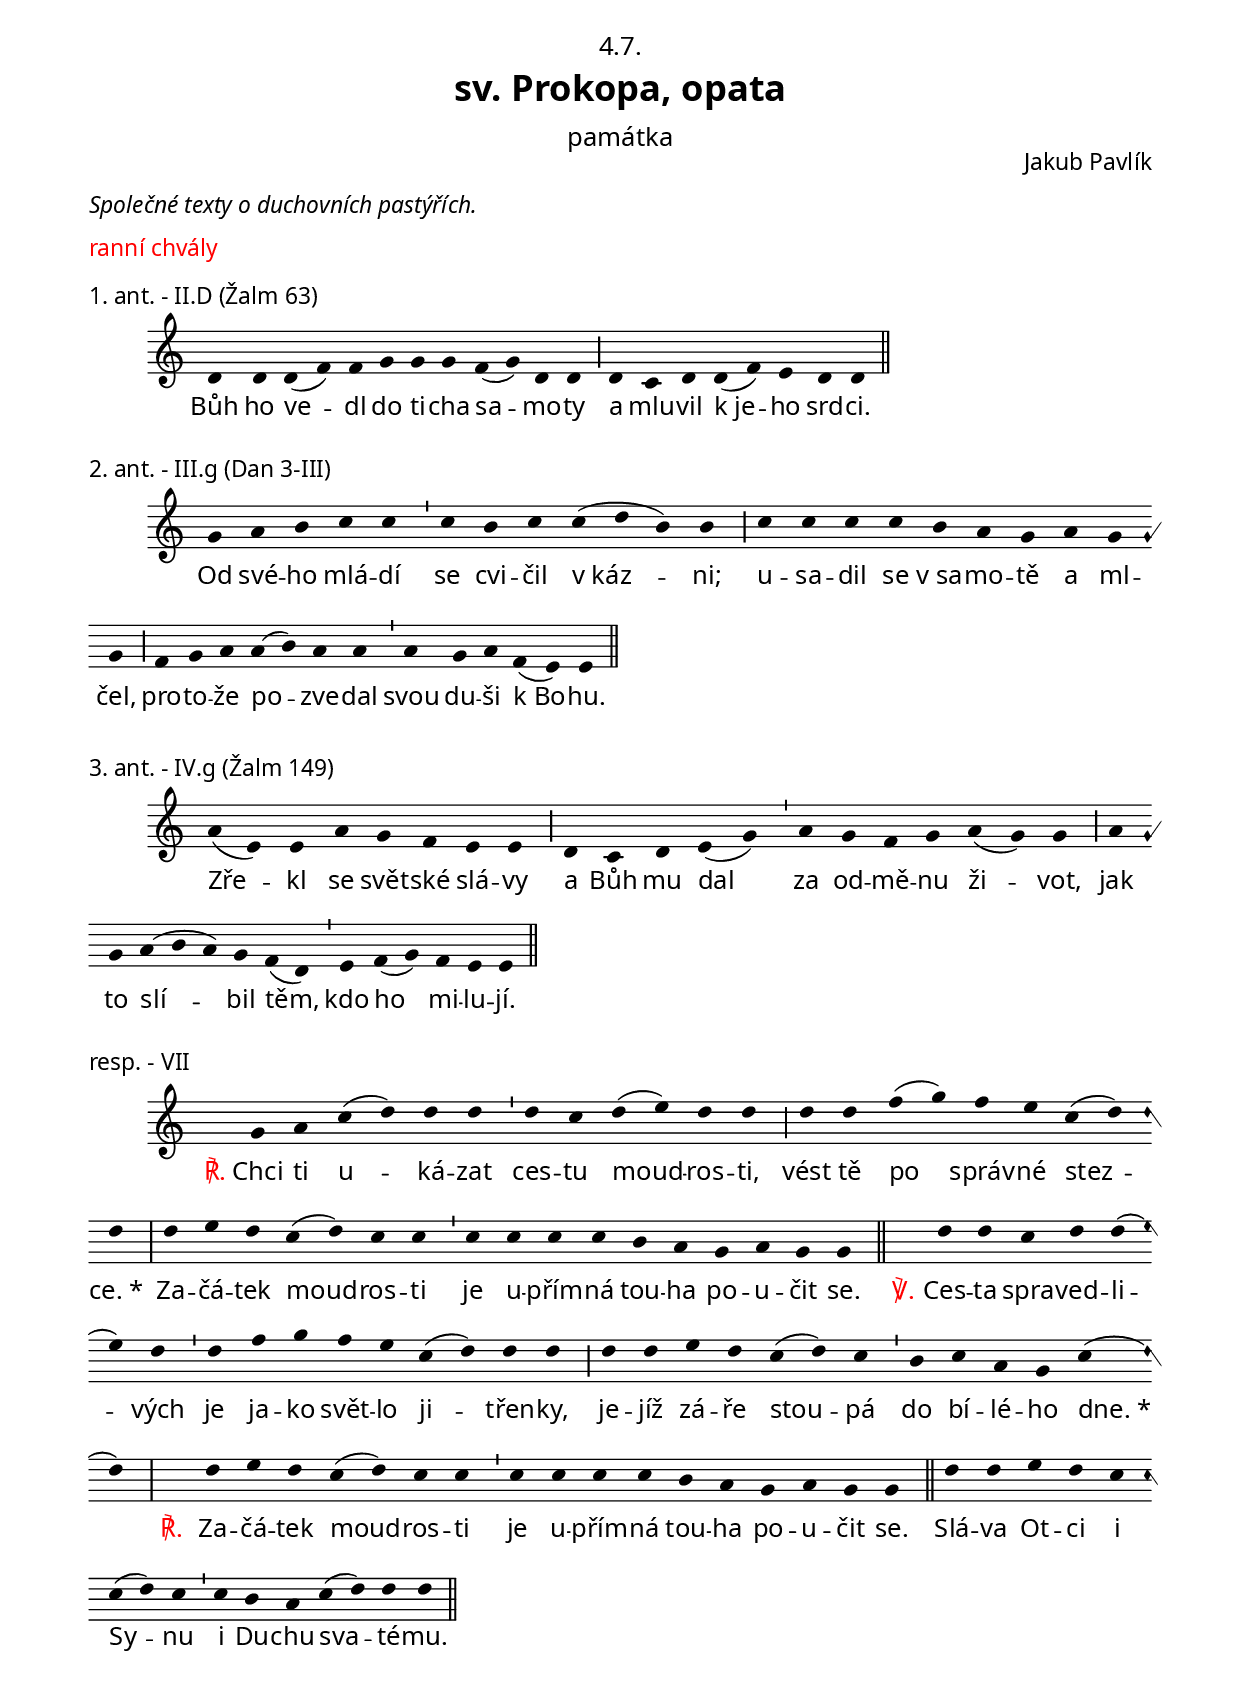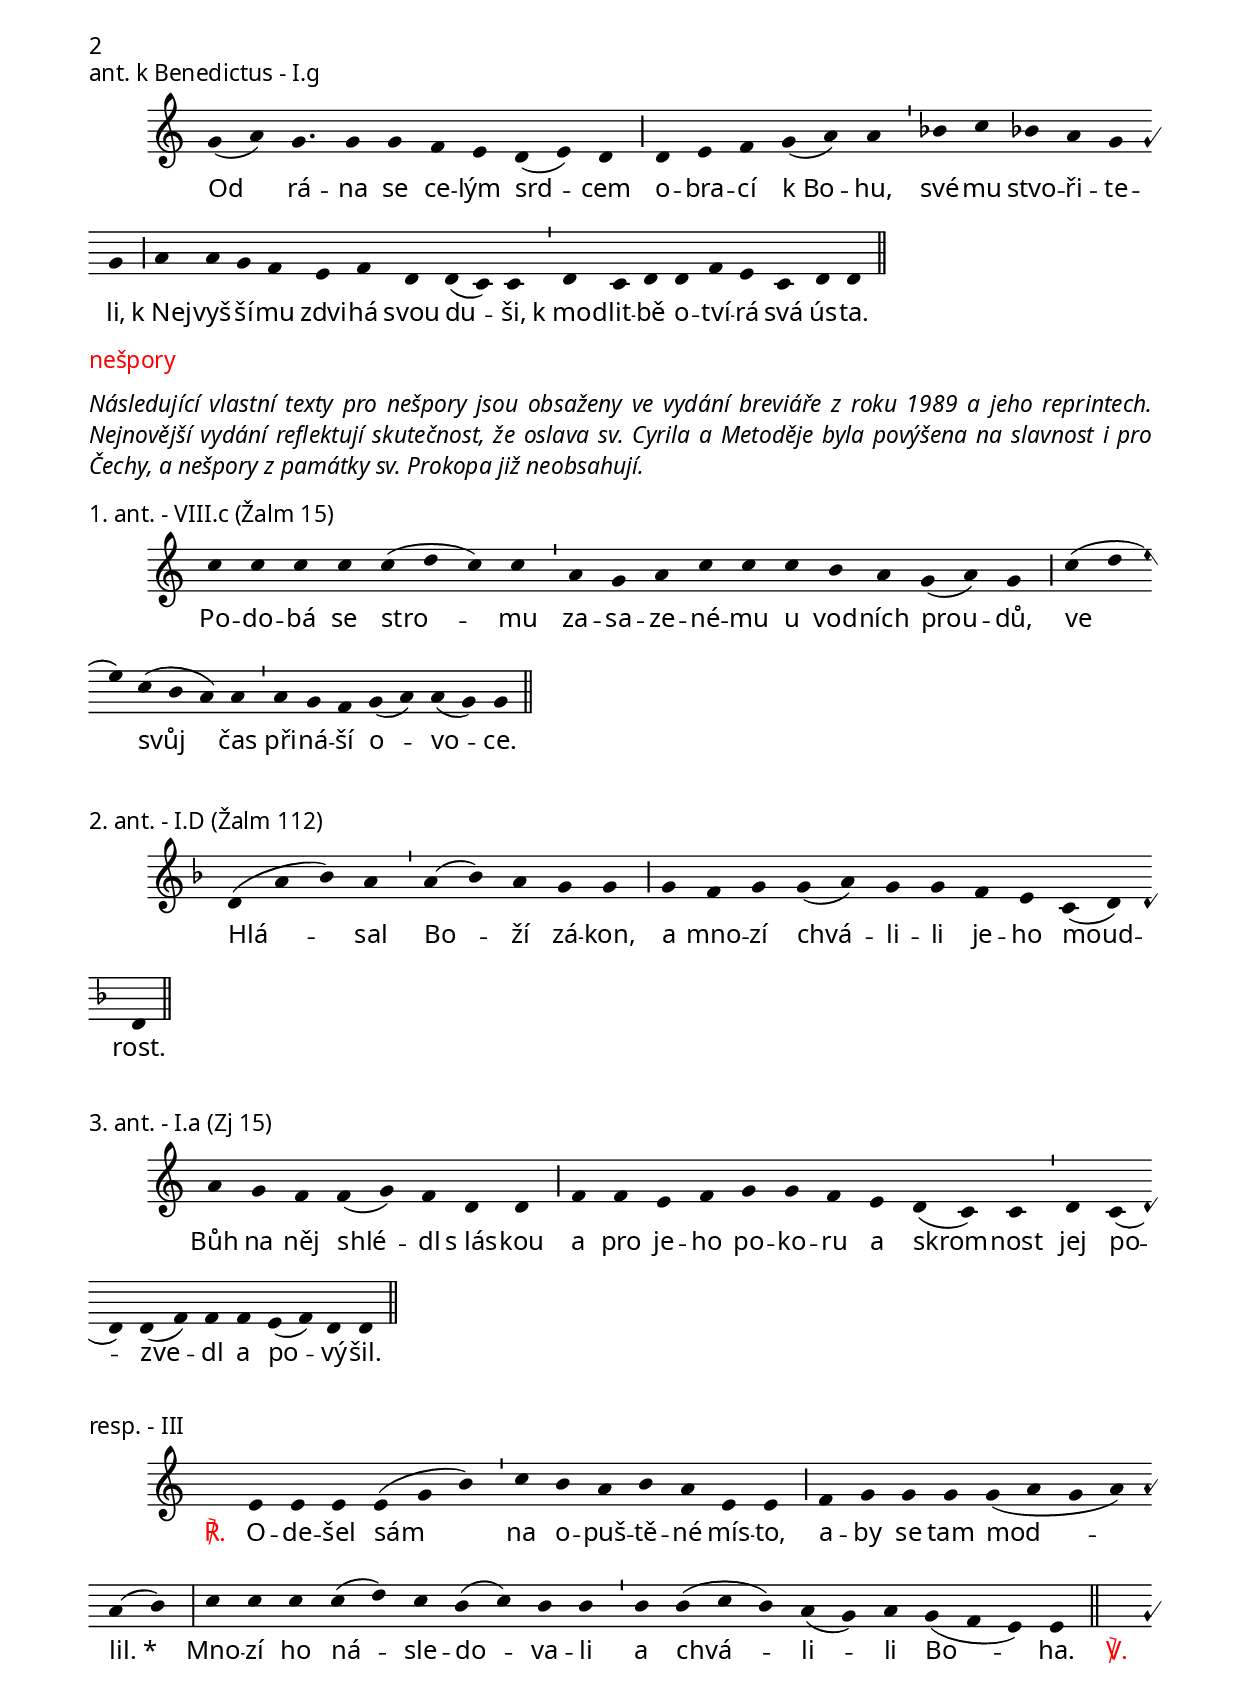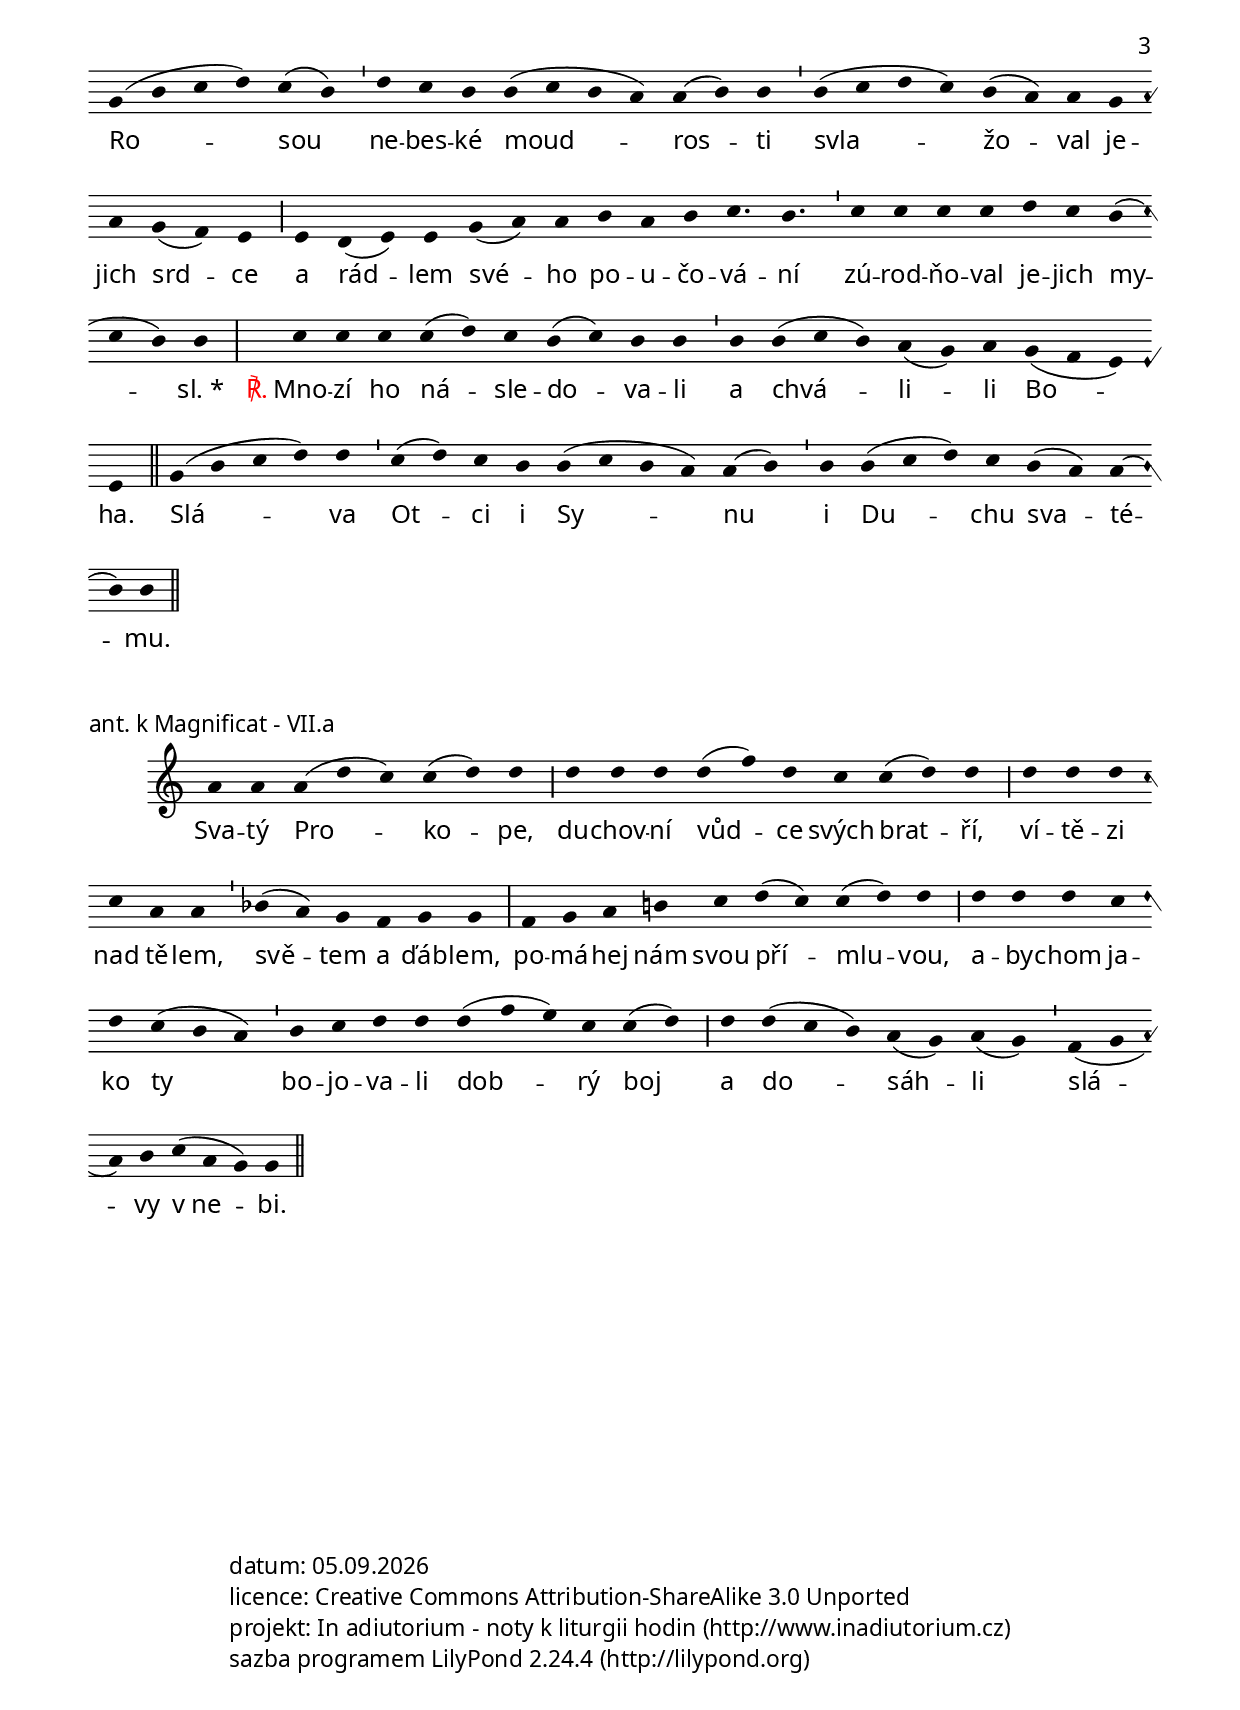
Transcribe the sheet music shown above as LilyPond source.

\version "2.15.37"

\include "../spolecne.ly"
\include "../dilyresponsorii.ly"

\header {
  title = \markup\titleSvatek
            "sv. Prokopa, opata"
            památka
            4.7.
  composer = "Jakub Pavlík"
}

\markup\communia #'(#:pastyr)

\markup {\nadpisHodinka {"ranní chvály"}}

\score {
  \relative c' {
    \choralniRezim
    d4 d d( f) f g g g f( g) d d \barMaior
    d c d d( f) e d d \barFinalis
  }
  \addlyrics {
    Bůh ho ve -- dl do ti -- cha sa -- mo -- ty
    a mlu -- vil k_je -- ho srd -- ci.
  }
  \header {
    quid = "1. ant."
    modus = "II"
    differentia = "D"
    psalmus = "Žalm 63"
    id = "rch-a1"
    piece = \markup {\sestavTitulek}
  }
}

\score {
  \relative c'' {
    \choralniRezim
    g4 a b c c \barMin
    c b c c( d b) b \barMaior
    c c c c b a g a g g \barMaior
    f g a a( b) a a \barMin
    a g a f( e) e \barFinalis
  }
  \addlyrics {
    Od své -- ho mlá -- dí
    se cvi -- čil v_káz -- ni;
    u -- sa -- dil se v_sa -- mo -- tě a ml -- čel,
    pro -- to -- že po -- zve -- dal
    svou du -- ši k_Bo -- hu.
  }
  \header {
    quid = "2. ant."
    modus = "III"
    differentia = "g"
    psalmus = "Dan 3-III"
    id = "rch-a2"
    piece = \markup {\sestavTitulek}
  }
}

\score {
  \relative c'' {
    \choralniRezim
    a4( e) e a g f e e \barMaior
    d c d e( g) \barMin a g f g a( g) g \barMaior
    a g a( b a) g f( d) \barMin e f( g) f e e \barFinalis
  }
  \addlyrics {
    Zře -- kl se svět -- ské slá -- vy
    a Bůh mu dal za od -- mě -- nu ži -- vot,
    jak to slí -- bil těm, kdo ho mi -- lu -- jí.
  }
  \header {
    quid = "3. ant."
    modus = "IV"
    differentia = "g"
    psalmus = "Žalm 149"
    id = "rch-a3"
    piece = \markup {\sestavTitulek}
  }
}

\score {
  \relative c'' {
    \choralniRezim

    % R
    \neviditelna g
    g4 a c( d) d d \barMin d c d( e) d d \barMaior
    d d f( g) f e c( d) d \barMax
    d e d c( d) c c \barMin c c c c b a g a g g \barFinalis
    % V
    \neviditelna c
    d4 d c d d( e) d \barMin d f g f e c( d) d d \barMaior
    d d e d c( d) c \barMin b c a g c( d) \barMax
    % R
    \neviditelna e
    d e d c( d) c c \barMin c c c c b a g a g g \barFinalis
    % Slava
    d'4 d e d c c( d) c \barMin
    c b a c( d) d d \barFinalis
  }
  \addlyrics {
    \Response Chci ti u -- ká -- zat ces -- tu moud -- ros -- ti,
    vést tě po správ -- né stez -- ce._*
    Za -- čá -- tek moud -- ros -- ti je u -- přím -- ná tou -- ha po -- u -- čit se.
    \Verse Ces -- ta spra -- ved -- li -- vých je ja -- ko svět -- lo ji -- třen -- ky,
    je -- jíž zá -- ře stou -- pá do bí -- lé -- ho dne._*
    \Response Za -- čá -- tek moud -- ros -- ti je u -- přím -- ná tou -- ha po -- u -- čit se.
    \textRespDoxologie
  }
  \header {
    quid = "resp."
    modus = "VII"
    id = "rch-r"
    piece = \markup {\sestavTitulekResp}
  }
}

\score {
  \relative c'' {
    \choralniRezim
    g4( a) g4. g4 g f e d( e) d \barMaior
    d e f g( a) a \barMin bes c bes a g g \barMaior
    a a g f e f d d( c) c \barMin
    d c d d f e c d d \barFinalis
  }
  \addlyrics {
    Od rá -- na se ce -- lým srd -- cem
    o -- bra -- cí k_Bo -- hu, své -- mu stvo -- ři -- te -- li,
    k_Nej -- vyš -- ší -- mu zdvi -- há svou du -- ši,
    k_mod -- lit -- bě o -- tví -- rá svá ús -- ta.
  }
  \header {
    quid = "ant. k Benedictus"
    modus = "I"
    differentia = "g"
    psalmus = ""
    id = "rch-aben"
    piece = \markup {\sestavTitulekBezZalmu}
  }
}

\markup {\nadpisHodinka {"nešpory"}}

\markup\justify\italic{
  Následující vlastní texty pro nešpory jsou obsaženy ve vydání breviáře
  z roku 1989 a jeho reprintech.
  Nejnovější vydání reflektují skutečnost, že oslava sv. Cyrila a Metoděje
  byla povýšena na slavnost i pro Čechy, a nešpory z památky sv. Prokopa již
  neobsahují.
}

\score {
  \relative c'' {
    \choralniRezim
    c4 c c c c( d c) c \barMin
    a g a c c c b a g( a) g \barMaior
    c( d e) c( b a) a \barMin
    a g f g( a) a( g) g \barFinalis
  }
  \addlyrics {
    Po -- do -- bá se stro -- mu
    za -- sa -- ze -- né -- mu u vod -- ních prou -- dů,
    ve svůj čas při -- ná -- ší o -- vo -- ce.
  }
  \header {
    quid = "1. ant."
    modus = "VIII"
    differentia = "c"
    psalmus = "Žalm 15"
    id = "ne-a1"
    piece = \markup {\sestavTitulek}
  }
}

\score {
  \relative c' {
    \choralniRezim
    \key f \major
    d4( a' bes) a \barMin a( bes) a g g \barMaior
    g f g g( a) g g f e c( d) d \barFinalis
  }
  \addlyrics {
    Hlá -- sal Bo -- ží zá -- kon,
    a mno -- zí chvá -- li -- li je -- ho moud -- rost.
  }
  \header {
    quid = "2. ant."
    modus = "I"
    differentia = "D"
    psalmus = "Žalm 112"
    id = "ne-a2"
    piece = \markup {\sestavTitulek}
  }
}

\score {
  \relative c'' {
    \choralniRezim
    a4 g f f( g) f d d \barMaior
    f f e f g g f e d( c) c \barMin
    d c( d) d( f) f f e( f) d d \barFinalis
  }
  \addlyrics {
    Bůh na něj shlé -- dl s_lás -- kou
    a pro je -- ho po -- ko -- ru a skrom -- nost
    jej po -- zve -- dl a po -- vý -- šil.
  }
  \header {
    quid = "3. ant."
    modus = "I"
    differentia = "a"
    psalmus = "Zj 15"
    id = "ne-a3"
    piece = \markup {\sestavTitulek}
  }
}

\score {
  \relative c' {
    \choralniRezim

    % R
    \neviditelna e
    e4 e e e( g b) \barMin c b a b a e e \barMaior
    f g g g g( a g a) a( b) \barMax
    c c c c( d) c b( c) b b \barMin b b( c b) a( g) a g( f e) e \barFinalis
    % V
    \neviditelna g
    g( b c d) c( b) \barMin d c b b( c b a) a( b) b \barMin
    b( c d c) b( a) a g a g( f) e \barMaior
    e d( e) e g( a) a b a b c4. b \barMin
    c4 c c c d c b( c b) b \barMax
    % R
    \neviditelna b
    c c c c( d) c b( c) b b \barMin b b( c b) a( g) a g( f e) e \barFinalis
    % Slava
    g4( b c d) d \barMin c( d) c b b( c b a) a( b) \barMin b b( c d) c b( a) a( b) b \barFinalis
  }
  \addlyrics {
    \Response O -- de -- šel sám na o -- puš -- tě -- né mís -- to,
    a -- by se tam mod -- lil._*
    Mno -- zí ho ná -- sle -- do -- va -- li a chvá -- li -- li Bo -- ha.
    \Verse Ro -- sou ne -- bes -- ké moud -- ros -- ti
    svla -- žo -- val je -- jich srd -- ce
    a rád -- lem své -- ho po -- u -- čo -- vá -- ní
    zú -- rod -- ňo -- val je -- jich my -- sl._*
    \Response Mno -- zí ho ná -- sle -- do -- va -- li a chvá -- li -- li Bo -- ha.
    \textRespDoxologie
  }
  \header {
    quid = "resp."
    modus = "III"
    id = "ne-r"
    piece = \markup {\sestavTitulekResp}
  }
}

\score {
  \relative c'' {
    \choralniRezim
    a4 a a( d c) c( d) d \barMaior
    d d d d( f) d c c( d) d \barMaior
    d d d c a a \barMin bes( a) g f g g \barMax
    f g a b! c d( c) c( d) d \barMaior
    d d d c d c( b a) \barMin
    b c d d d( f e) c c( d) \barMaior
    d d( c b) a( g) a( g) \barMin f( g a) b c( a g) g \barFinalis
  }
  \addlyrics {
    Sva -- tý Pro -- ko -- pe,
    du -- chov -- ní vůd -- ce svých brat -- ří,
    ví -- tě -- zi nad tě -- lem, svě -- tem a ďáb -- lem,
    po -- má -- hej nám svou pří -- mlu -- vou,
    a -- by -- chom ja -- ko ty
    bo -- jo -- va -- li dob -- rý boj
    a do -- sáh -- li slá -- vy v_ne -- bi.
  }
  \header {
    quid = "ant. k Magnificat"
    modus = "VII"
    differentia = "a"
    psalmus = ""
    placet = "zejm. ta stupnice na _pomáhej nám svou přímluvou_ je nelibá"
    id = "ne-amag"
    piece = \markup {\sestavTitulekBezZalmu}
  }
}